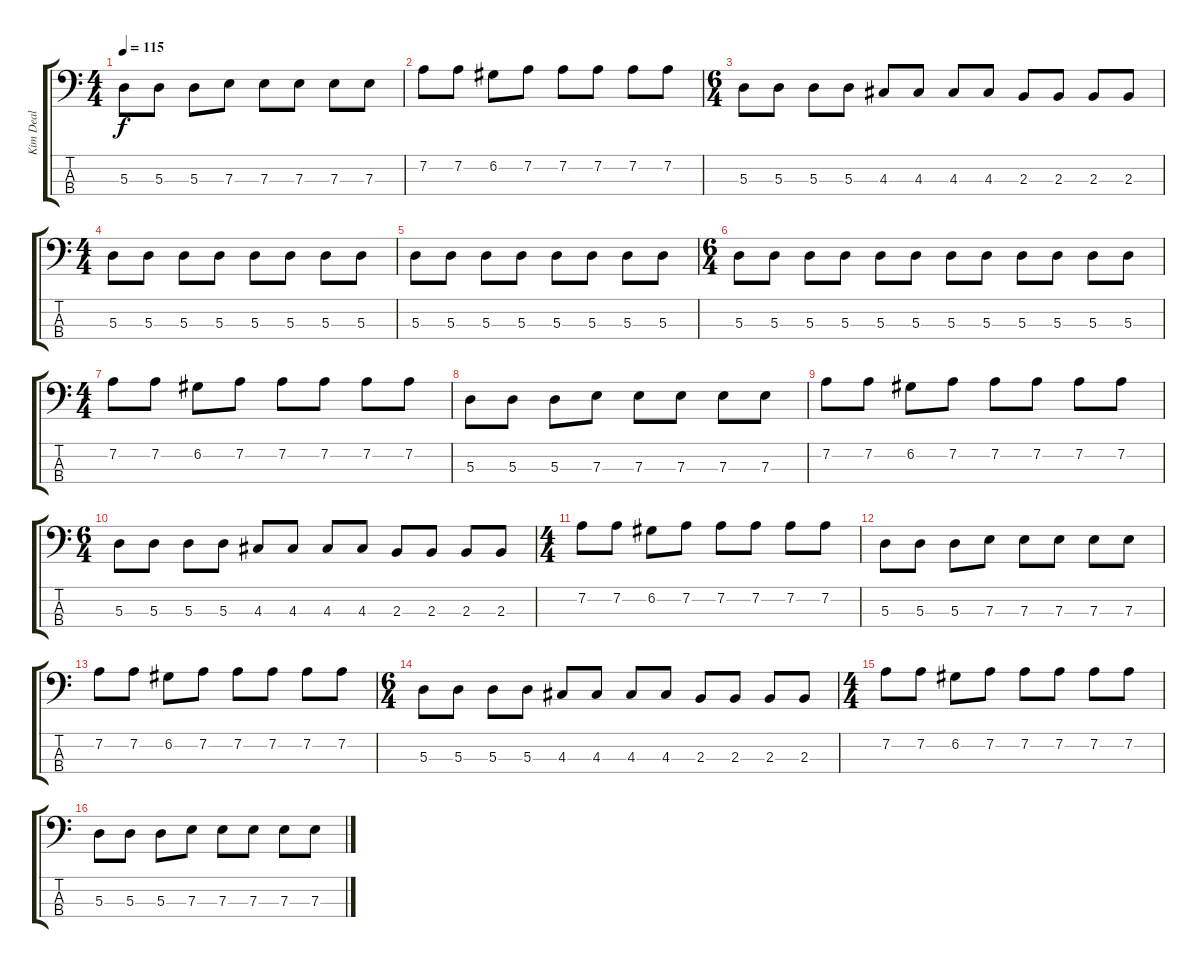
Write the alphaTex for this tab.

\track ("Kim Deal" "Kim Deal") {instrument electricbasspick}
\staff {score tabs}
\tuning (G2 D2 A1 E1) {hide}
\ts (4 4)
\tempo 115
\clef f4
\ks c
5.3.8{dy f} 5.3.8 5.3.8 7.3.8 7.3.8 7.3.8 7.3.8 7.3.8 |
7.2.8 7.2.8 6.2.8 7.2.8 7.2.8 7.2.8 7.2.8 7.2.8 |
\ts (6 4)
5.3.8 5.3.8 5.3.8 5.3.8 4.3.8 4.3.8 4.3.8 4.3.8 2.3.8 2.3.8 2.3.8 2.3.8 |
\ts (4 4)
5.3.8 5.3.8 5.3.8 5.3.8 5.3.8 5.3.8 5.3.8 5.3.8 |
5.3.8 5.3.8 5.3.8 5.3.8 5.3.8 5.3.8 5.3.8 5.3.8 |
\ts (6 4)
5.3.8 5.3.8 5.3.8 5.3.8 5.3.8 5.3.8 5.3.8 5.3.8 5.3.8 5.3.8 5.3.8 5.3.8 |
\ts (4 4)
7.2.8 7.2.8 6.2.8 7.2.8 7.2.8 7.2.8 7.2.8 7.2.8 |
5.3.8 5.3.8 5.3.8 7.3.8 7.3.8 7.3.8 7.3.8 7.3.8 |
7.2.8 7.2.8 6.2.8 7.2.8 7.2.8 7.2.8 7.2.8 7.2.8 |
\ts (6 4)
5.3.8 5.3.8 5.3.8 5.3.8 4.3.8 4.3.8 4.3.8 4.3.8 2.3.8 2.3.8 2.3.8 2.3.8 |
\ts (4 4)
7.2.8 7.2.8 6.2.8 7.2.8 7.2.8 7.2.8 7.2.8 7.2.8 |
5.3.8 5.3.8 5.3.8 7.3.8 7.3.8 7.3.8 7.3.8 7.3.8 |
7.2.8 7.2.8 6.2.8 7.2.8 7.2.8 7.2.8 7.2.8 7.2.8 |
\ts (6 4)
5.3.8 5.3.8 5.3.8 5.3.8 4.3.8 4.3.8 4.3.8 4.3.8 2.3.8 2.3.8 2.3.8 2.3.8 |
\ts (4 4)
\section ("" "")
7.2.8 7.2.8 6.2.8 7.2.8 7.2.8 7.2.8 7.2.8 7.2.8 |
5.3.8 5.3.8 5.3.8 7.3.8 7.3.8 7.3.8 7.3.8 7.3.8
